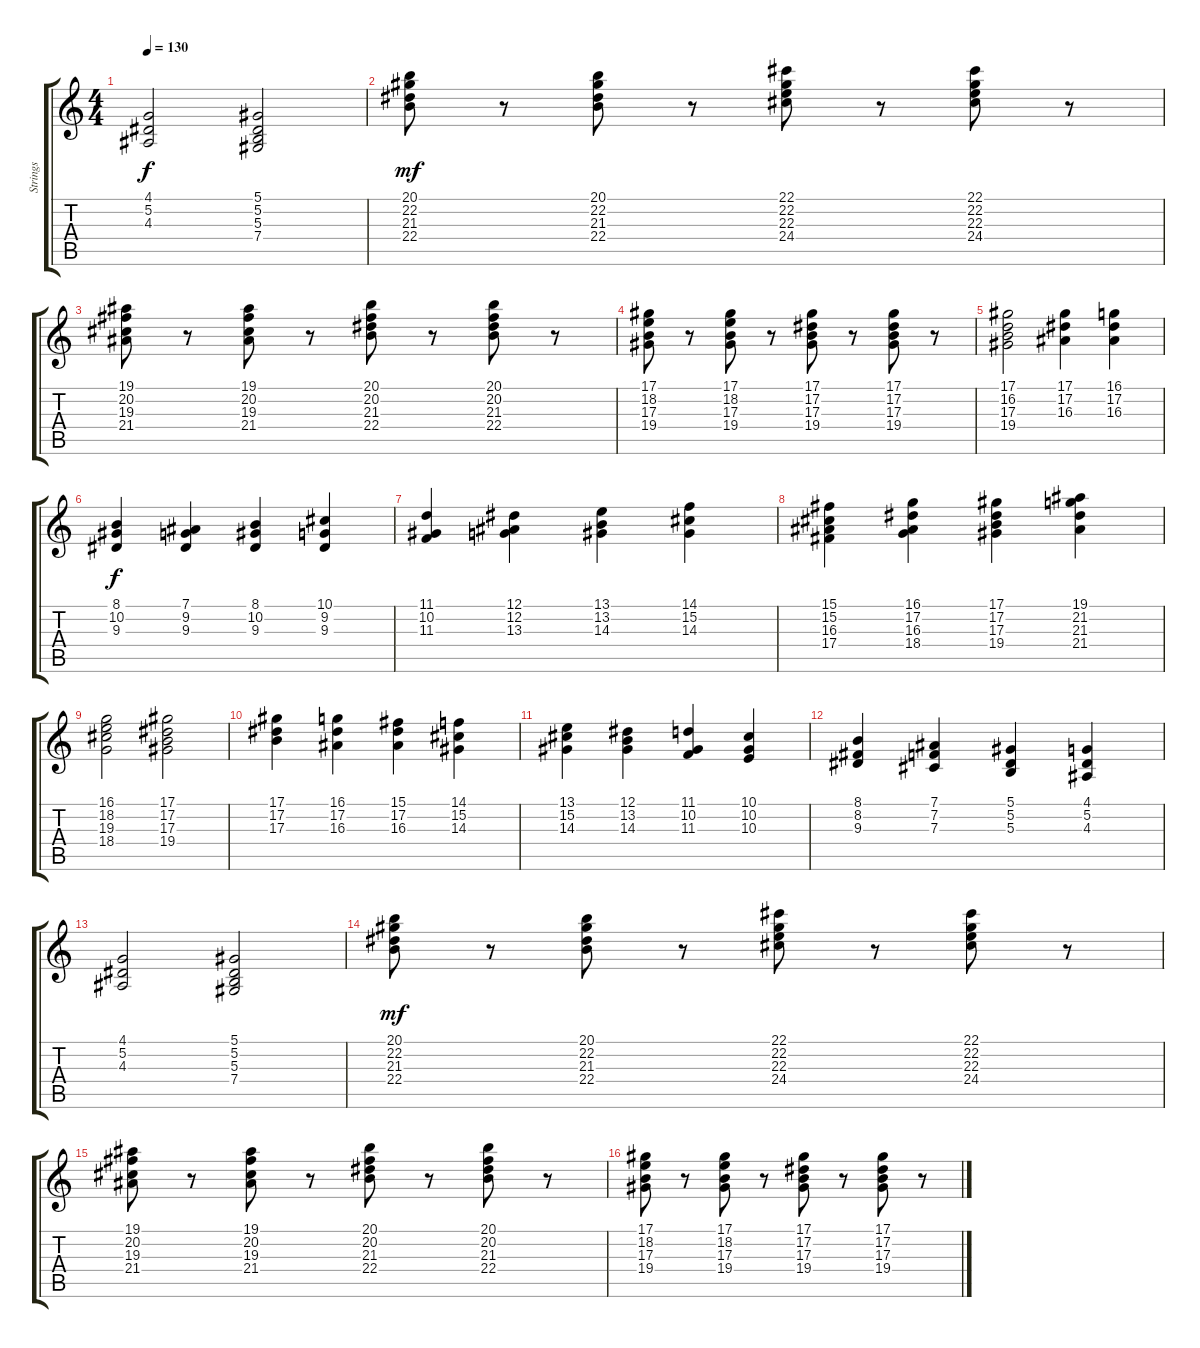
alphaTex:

\track ("Strings" "Strings") {instrument stringensemble1}
\staff {score tabs}
\tuning (Eb4 Bb3 Gb3 Db3 Ab2 Eb2) {hide}
\ts (4 4)
\tempo 130
\clef g2
\ks c
(4.1 5.2 4.3).2{dy f} (5.1 5.2 5.3 7.4).2 |
(20.1 22.2 21.3 22.4).8{dy mf} r.8 (20.1 22.2 21.3 22.4).8 r.8 (22.1 22.2 22.3 24.4).8 r.8 (22.1 22.2 22.3 24.4).8 r.8 |
(19.1 20.2 19.3 21.4).8 r.8 (19.1 20.2 19.3 21.4).8 r.8 (20.1 20.2 21.3 22.4).8 r.8 (20.1 20.2 21.3 22.4).8 r.8 |
(17.1 18.2 17.3 19.4).8 r.8 (17.1 18.2 17.3 19.4).8 r.8 (17.1 17.2 17.3 19.4).8 r.8 (17.1 17.2 17.3 19.4).8 r.8 |
(17.1 16.2 17.3 19.4).2 (17.1 17.2 16.3).4 (16.1 17.2 16.3).4 |
(8.1 10.2 9.3).4{dy f} (7.1 9.2 9.3).4 (8.1 10.2 9.3).4 (10.1 9.2 9.3).4 |
(11.1 10.2 11.3).4 (12.1 12.2 13.3).4 (13.1 13.2 14.3).4 (14.1 15.2 14.3).4 |
(15.1 15.2 16.3 17.4).4 (16.1 17.2 16.3 18.4).4 (17.1 17.2 17.3 19.4).4 (19.1 21.2 21.3 21.4).4 |
(16.1 18.2 19.3 18.4).2 (17.1 17.2 17.3 19.4).2 |
(17.1 17.2 17.3).4 (16.1 17.2 16.3).4 (15.1 17.2 16.3).4 (14.1 15.2 14.3).4 |
(13.1 15.2 14.3).4 (12.1 13.2 14.3).4 (11.1 10.2 11.3).4 (10.1 10.2 10.3).4 |
(8.1 8.2 9.3).4 (7.1 7.2 7.3).4 (5.1 5.2 5.3).4 (4.1 5.2 4.3).4 |
(4.1 5.2 4.3).2 (5.1 5.2 5.3 7.4).2 |
(20.1 22.2 21.3 22.4).8{dy mf} r.8 (20.1 22.2 21.3 22.4).8 r.8 (22.1 22.2 22.3 24.4).8 r.8 (22.1 22.2 22.3 24.4).8 r.8 |
(19.1 20.2 19.3 21.4).8 r.8 (19.1 20.2 19.3 21.4).8 r.8 (20.1 20.2 21.3 22.4).8 r.8 (20.1 20.2 21.3 22.4).8 r.8 |
(17.1 18.2 17.3 19.4).8 r.8 (17.1 18.2 17.3 19.4).8 r.8 (17.1 17.2 17.3 19.4).8 r.8 (17.1 17.2 17.3 19.4).8 r.8
